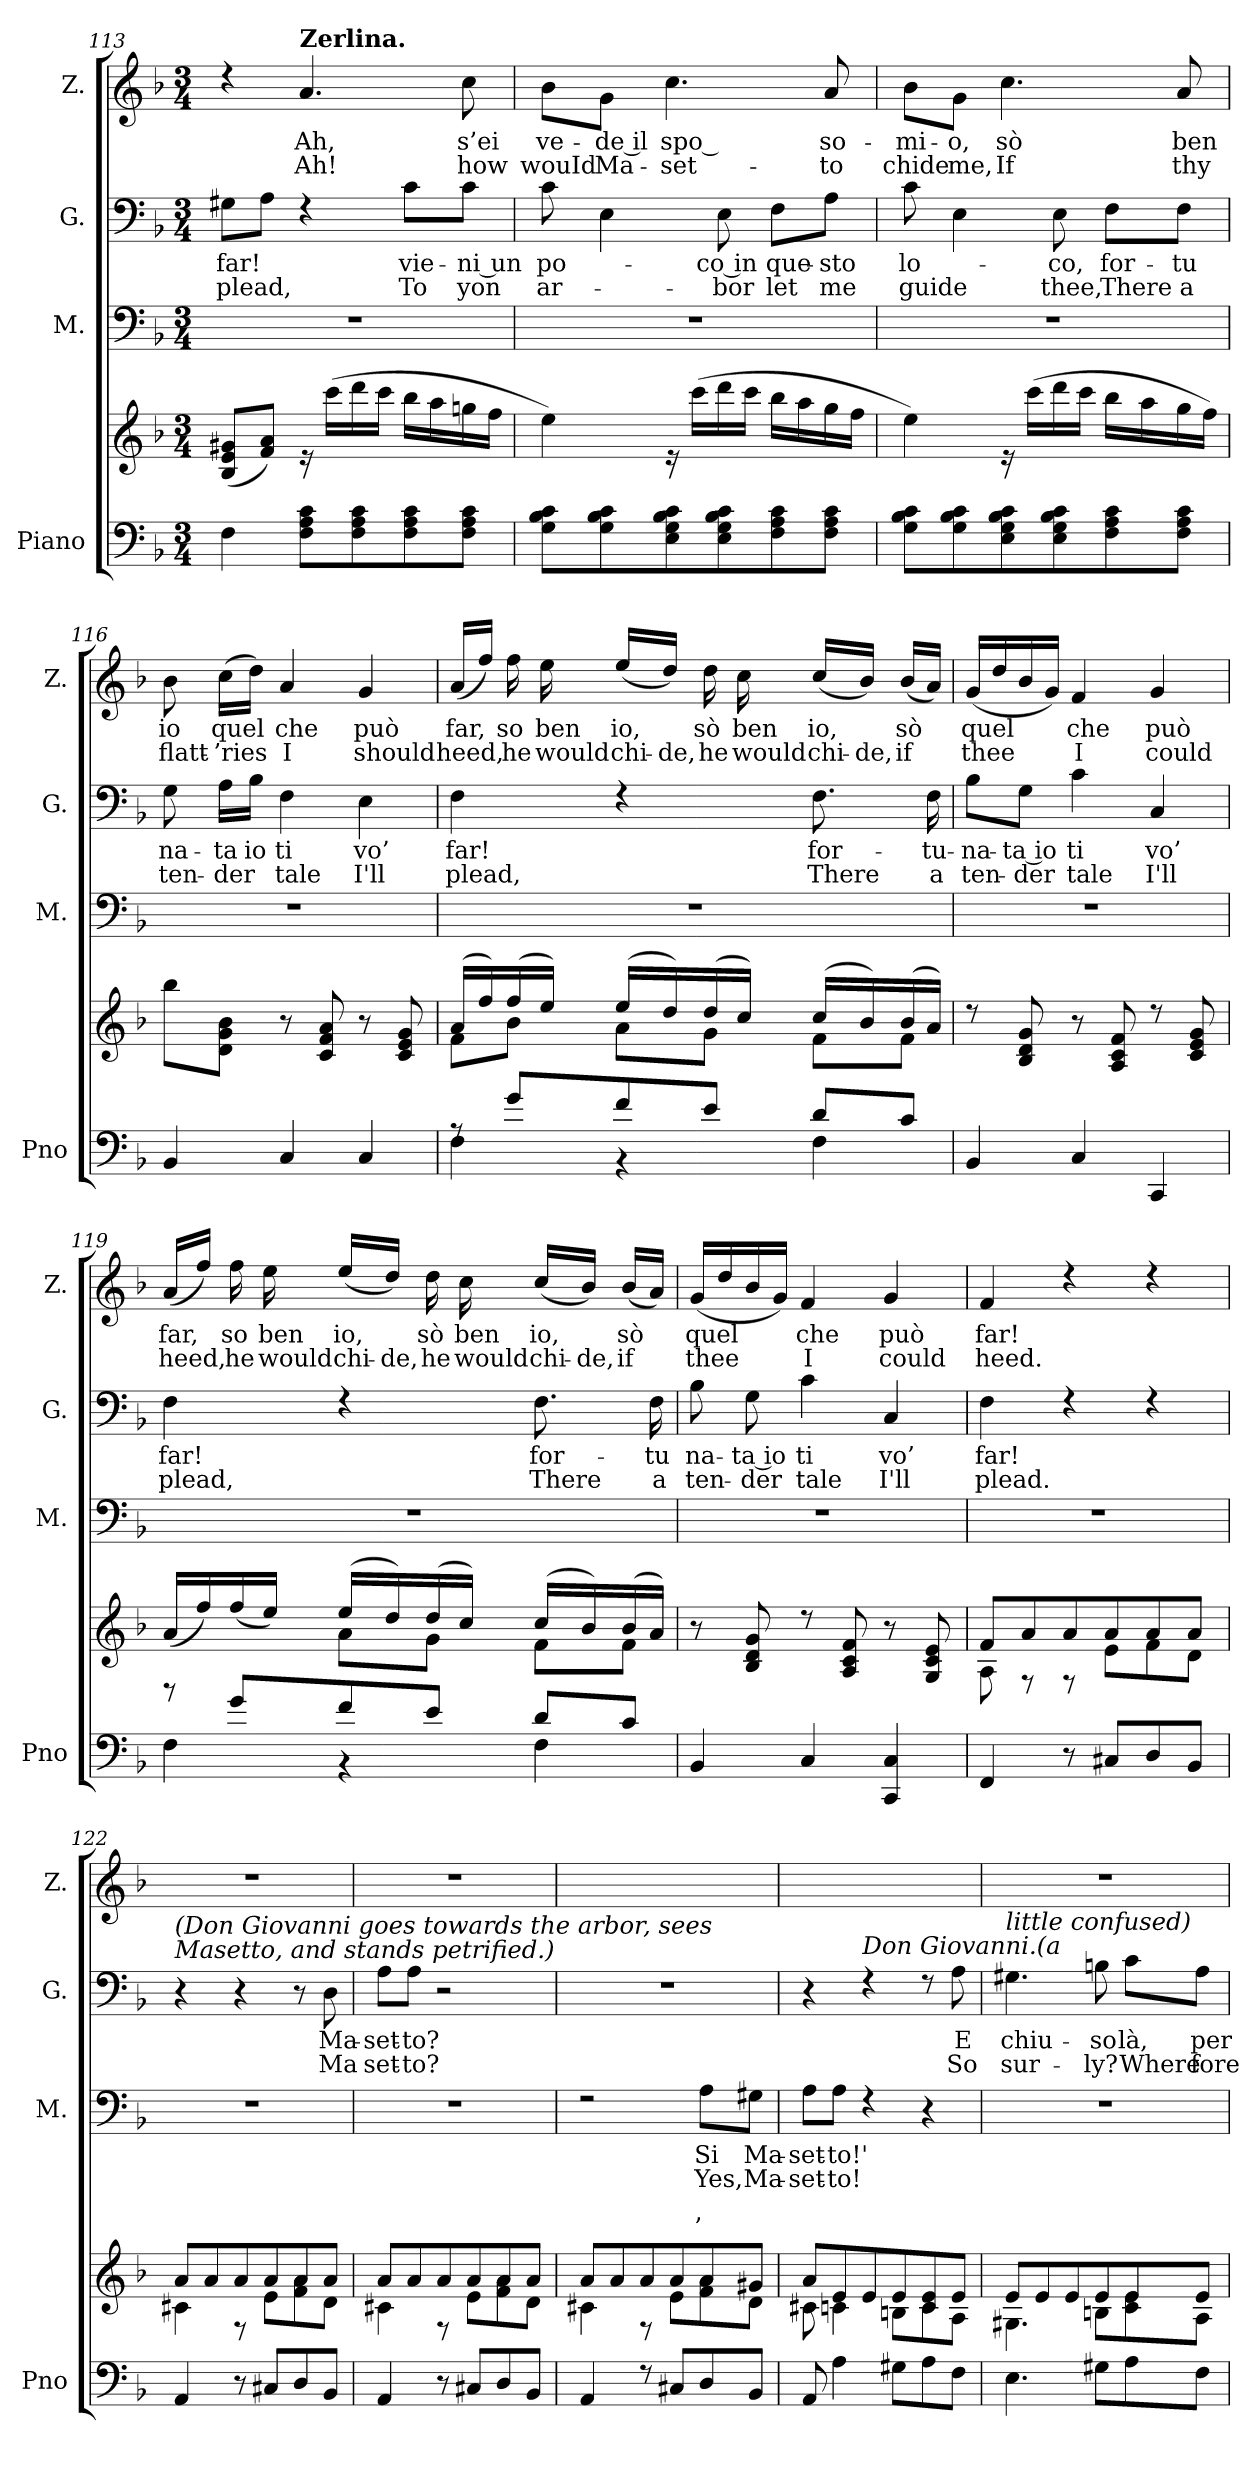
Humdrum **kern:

**kern	**kern	**kern	**text	**text	**text	**text	**kern	**text	**text	**kern	**text	**text
*part4	*part4	*part3	*part3	*part3	*part3	*part3	*part2	*part2	*part2	*part1	*part1	*part1
*staff5	*staff4	*staff3	*staff3	*staff3	*staff3	*staff3	*staff2	*staff2	*staff2	*staff1	*staff1	*staff1
*I"Piano	*	*I"M.	*	*	*	*	*I"G.	*	*	*I"Z.	*	*
*I'Pno	*	*I'M.	*	*	*	*	*I'G.	*	*	*I'Z.	*	*
!!LO:PB:g=z
*clefF4	*clefG2	*clefF4	*	*	*	*	*clefF4	*	*	*clefG2	*	*
*k[b-]	*k[b-]	*k[b-]	*	*	*	*	*k[b-]	*	*	*k[b-]	*	*
*M3/4	*M3/4	*M3/4	*	*	*	*	*M3/4	*	*	*M3/4	*	*
=113	=113	=113	=113	=113	=113	=113	=113	=113	=113	=113	=113	=113
!	!	!	!	!	!	!	!	!LO:LY:b	!LO:LY:b	!	!	!
4F\	(<8B-/ 8e/ 8g#X/L	2.r	.	.	.	.	8G#X\L	far!	plead,	4rdd	.	.
.	8f/ 8a/J)	.	.	.	.	.	8A\J	.	.	.	.	.
!	!	!	!	!	!	!	!	!	!	!LO:TX:a:B:t=Zerlina.	!	!
!	!	!	!	!	!	!	!	!	!	!	!LO:LY:b	!LO:LY:b
8F\ 8A\ 8c\L	16re	.	.	.	.	.	4rF	.	.	4.a/	Ah,	Ah!
.	(>16ccc\LL	.	.	.	.	.	.	.	.	.	.	.
8F\ 8A\ 8c\	16ddd\	.	.	.	.	.	.	.	.	.	.	.
.	16ccc\JJ	.	.	.	.	.	.	.	.	.	.	.
!	!	!	!	!	!	!	!	!LO:LY:b	!LO:LY:b	!	!	!
8F\ 8A\ 8c\	16bb-\LL	.	.	.	.	.	8c\L	vie -	To	.	.	.
.	16aa\	.	.	.	.	.	.	.	.	.	.	.
!	!	!	!	!	!	!	!	!LO:LY:b	!LO:LY:b	!	!LO:LY:b	!LO:LY:b
8F\ 8A\ 8c\J	16ggn\	.	.	.	.	.	8c\J	ni un	yon	8cc\	s’ei	how
.	16ff\JJ	.	.	.	.	.	.	.	.	.	.	.
=114	=114	=114	=114	=114	=114	=114	=114	=114	=114	=114	=114	=114
!	!	!	!	!	!	!	!	!LO:LY:b	!LO:LY:b	!	!LO:LY:b	!LO:LY:b
8G\ 8B-\ 8c\L	4ee\)	2.r	.	.	.	.	8c\	po-	ar-	8b-\L	ve -	wouId
!	!	!	!	!	!	!	!	!	!	!	!LO:LY:b	!LO:LY:b
8G\ 8B-\ 8c\	.	.	.	.	.	.	4E\	.	.	8g\J	de il	Ma-
!	!	!	!	!	!	!	!	!	!	!	!LO:LY:b	!LO:LY:b
8E\ 8G\ 8B-\ 8c\	16re	.	.	.	.	.	.	.	.	4.cc\	spo --	-set-
.	(>16ccc\LL	.	.	.	.	.	.	.	.	.	.	.
!	!	!	!	!	!	!	!	!LO:LY:b	!LO:LY:b	!	!	!
8E\ 8G\ 8B-\ 8c\	16ddd\	.	.	.	.	.	8E\	-co in	-bor	.	.	.
.	16ccc\JJ	.	.	.	.	.	.	.	.	.	.	.
!	!	!	!	!	!	!	!	!LO:LY:b	!LO:LY:b	!	!	!
8F\ 8A\ 8c\	16bb-\LL	.	.	.	.	.	8F\L	que-	let	.	.	.
.	16aa\	.	.	.	.	.	.	.	.	.	.	.
!	!	!	!	!	!	!	!	!LO:LY:b	!LO:LY:b	!	!LO:LY:b	!LO:LY:b
8F\ 8A\ 8c\J	16gg\	.	.	.	.	.	8A\J	-sto	me	8a/	-so-	-to
.	16ff\JJ	.	.	.	.	.	.	.	.	.	.	.
=115	=115	=115	=115	=115	=115	=115	=115	=115	=115	=115	=115	=115
!	!	!	!	!	!	!	!	!LO:LY:b	!LO:LY:b	!	!LO:LY:b	!LO:LY:b
8G\ 8B-\ 8c\L	4ee\)	2.r	.	.	.	.	8c\	lo-	guide	8b-\L	-mi-	chide
!	!	!	!	!	!	!	!	!	!	!	!LO:LY:b	!LO:LY:b
8G\ 8B-\ 8c\	.	.	.	.	.	.	4E\	.	.	8g\J	-o,	me,
!	!	!	!	!	!	!	!	!	!	!	!LO:LY:b	!LO:LY:b
8E\ 8G\ 8B-\ 8c\	16re	.	.	.	.	.	.	.	.	4.cc\	sò	If
.	(>16ccc\LL	.	.	.	.	.	.	.	.	.	.	.
!	!	!	!	!	!	!	!	!LO:LY:b	!LO:LY:b	!	!	!
8E\ 8G\ 8B-\ 8c\	16ddd\	.	.	.	.	.	8E\	-co,	thee,	.	.	.
.	16ccc\JJ	.	.	.	.	.	.	.	.	.	.	.
!	!	!	!	!	!	!	!	!LO:LY:b	!LO:LY:b	!	!	!
8F\ 8A\ 8c\	16bb-\LL	.	.	.	.	.	8F\L	for-	There	.	.	.
.	16aa\	.	.	.	.	.	.	.	.	.	.	.
!	!	!	!	!	!	!	!	!LO:LY:b	!LO:LY:b	!	!LO:LY:b	!LO:LY:b
8F\ 8A\ 8c\J	16gg\	.	.	.	.	.	8F\J	-tu	a	8a/	ben	thy
.	16ff\JJ)	.	.	.	.	.	.	.	.	.	.	.
!!LO:PB:g=z
=116	=116	=116	=116	=116	=116	=116	=116	=116	=116	=116	=116	=116
!	!	!	!	!	!	!	!	!LO:LY:b	!LO:LY:b	!	!LO:LY:b	!LO:LY:b
4BB-/	8bb-\L	2.r	.	.	.	.	8G\	na-	ten-	8b-\	io	ﬂatt-
!	!	!	!	!	!	!	!	!LO:LY:b	!LO:LY:b	!	!LO:LY:b	!LO:LY:b
.	8d\ 8g\ 8b-\J	.	.	.	.	.	16A\LL	ta	-der	(>16cc\LL	quel	-’ries
!	!	!	!	!	!	!	!	!LO:LY:b	!	!	!	!
.	.	.	.	.	.	.	16B-\JJ	io	.	16dd\JJ)	.	.
!	!	!	!	!	!	!	!	!LO:LY:b	!LO:LY:b	!	!LO:LY:b	!LO:LY:b
4C/	8r	.	.	.	.	.	4F\	ti	tale	4a/	che	I
.	8c/ 8f/ 8a/	.	.	.	.	.	.	.	.	.	.	.
!	!	!	!	!	!	!	!	!LO:LY:b	!LO:LY:b	!	!LO:LY:b	!LO:LY:b
4C/	8r	.	.	.	.	.	4E\	vo’	I'll	4g/	può	should
.	8c/ 8e/ 8g/	.	.	.	.	.	.	.	.	.	.	.
=117	=117	=117	=117	=117	=117	=117	=117	=117	=117	=117	=117	=117
*^	*^	*	*	*	*	*	*	*	*	*	*	*
!	!	!	!	!	!	!	!	!	!	!LO:LY:b	!LO:LY:b	!	!LO:LY:b	!LO:LY:b
8rA	4F\	(>16a/LL	8f\L	2.r	.	.	.	.	4F\	far!	plead,	(>16a/LL	far,	heed,
.	.	16ff/)	.	.	.	.	.	.	.	.	.	16ff/JJ)	.	.
!	!	!	!	!	!	!	!	!	!	!	!	!	!LO:LY:b	!LO:LY:b
8g/L	.	(>16ff/	8b-\J	.	.	.	.	.	.	.	.	16ff\	so	he
!	!	!	!	!	!	!	!	!	!	!	!	!	!LO:LY:b	!LO:LY:b
.	.	16ee/JJ)	.	.	.	.	.	.	.	.	.	16ee\	ben	would
!	!	!	!	!	!	!	!	!	!	!	!	!	!LO:LY:b	!LO:LY:b
8f/	4r	(>16ee/LL	8a\L	.	.	.	.	.	4rF	.	.	(>16ee/LL	-io,	chi-
!	!	!	!	!	!	!	!	!	!	!	!	!	!	!LO:LY:b
.	.	16dd/)	.	.	.	.	.	.	.	.	.	16dd/JJ)	.	-de,
!	!	!	!	!	!	!	!	!	!	!	!	!	!LO:LY:b	!LO:LY:b
8e/J	.	(>16dd/	8g\J	.	.	.	.	.	.	.	.	16dd\	sò	he
!	!	!	!	!	!	!	!	!	!	!	!	!	!LO:LY:b	!LO:LY:b
.	.	16cc/JJ)	.	.	.	.	.	.	.	.	.	16cc\	ben	would
!	!	!	!	!	!	!	!	!	!	!LO:LY:b	!LO:LY:b	!	!LO:LY:b	!LO:LY:b
8d/L	4F\	(>16cc/LL	8f\L	.	.	.	.	.	8.F\	for-	There	(>16cc/LL	io,	chi-
!	!	!	!	!	!	!	!	!	!	!	!	!	!	!LO:LY:b
.	.	16b-/)	.	.	.	.	.	.	.	.	.	16b-/JJ)	.	-de,
!	!	!	!	!	!	!	!	!	!	!	!	!	!LO:LY:b	!LO:LY:b
8c/J	.	(>16b-/	8f\J	.	.	.	.	.	.	.	.	(<16b-/LL	sò	if
!	!	!	!	!	!	!	!	!	!	!LO:LY:b	!LO:LY:b	!	!	!
.	.	16a/JJ)	.	.	.	.	.	.	16F\	-tu-	a	16a/JJ)	.	.
*v	*v	*	*	*	*	*	*	*	*	*	*	*	*	*
*	*v	*v	*	*	*	*	*	*	*	*	*	*	*
=118	=118	=118	=118	=118	=118	=118	=118	=118	=118	=118	=118	=118
!	!	!	!	!	!	!	!	!LO:LY:b	!LO:LY:b	!	!LO:LY:b	!LO:LY:b
4BB-/	8rdd	2.r	.	.	.	.	8B-\L	-na-	ten-	(<16g/LL	quel	thee
.	.	.	.	.	.	.	.	.	.	16dd/	.	.
!	!	!	!	!	!	!	!	!LO:LY:b	!LO:LY:b	!	!	!
.	8B-/ 8d/ 8g/	.	.	.	.	.	8G\J	-ta io	-der	16b-/	.	.
.	.	.	.	.	.	.	.	.	.	16g/JJ)	.	.
!	!	!	!	!	!	!	!	!LO:LY:b	!LO:LY:b	!	!LO:LY:b	!LO:LY:b
4C/	8r	.	.	.	.	.	4c\	ti	tale	4f/	che	I
.	8A/ 8c/ 8f/	.	.	.	.	.	.	.	.	.	.	.
!	!	!	!	!	!	!	!	!LO:LY:b	!LO:LY:b	!	!LO:LY:b	!LO:LY:b
4CC/	8rdd	.	.	.	.	.	4C/	vo’	I'll	4g/	può	could
.	8c/ 8e/ 8g/	.	.	.	.	.	.	.	.	.	.	.
!!LO:LB:g=z
=119	=119	=119	=119	=119	=119	=119	=119	=119	=119	=119	=119	=119
*^	*^	*	*	*	*	*	*	*	*	*	*	*
!	!	!	!	!	!	!	!	!	!	!LO:LY:b	!LO:LY:b	!	!LO:LY:b	!LO:LY:b
8rb	4F\	(>16a/LL	4ryy	2.r	.	.	.	.	4F\	-far!	plead,	(>16a/LL	far,	heed,
.	.	16ff/)	.	.	.	.	.	.	.	.	.	16ff/JJ)	.	.
!	!	!	!	!	!	!	!	!	!	!	!	!	!LO:LY:b	!LO:LY:b
8g/L	.	(>16ff/	.	.	.	.	.	.	.	.	.	16ff\	so	he
!	!	!	!	!	!	!	!	!	!	!	!	!	!LO:LY:b	!LO:LY:b
.	.	16ee/JJ)	.	.	.	.	.	.	.	.	.	16ee\	ben	would
!	!	!	!	!	!	!	!	!	!	!	!	!	!LO:LY:b	!LO:LY:b
8f/	4r	(>16ee/LL	8a\L	.	.	.	.	.	4rF	.	.	(>16ee/LL	-io,	chi-
!	!	!	!	!	!	!	!	!	!	!	!	!	!	!LO:LY:b
.	.	16dd/)	.	.	.	.	.	.	.	.	.	16dd/JJ)	.	-de,
!	!	!	!	!	!	!	!	!	!	!	!	!	!LO:LY:b	!LO:LY:b
8e/J	.	(>16dd/	8g\J	.	.	.	.	.	.	.	.	16dd\	sò	he
!	!	!	!	!	!	!	!	!	!	!	!	!	!LO:LY:b	!LO:LY:b
.	.	16cc/JJ)	.	.	.	.	.	.	.	.	.	16cc\	ben	would
!	!	!	!	!	!	!	!	!	!	!LO:LY:b	!LO:LY:b	!	!LO:LY:b	!LO:LY:b
8d/L	4F\	(>16cc/LL	8f\L	.	.	.	.	.	8.F\	for-	There	(>16cc/LL	io,	chi-
!	!	!	!	!	!	!	!	!	!	!	!	!	!	!LO:LY:b
.	.	16b-/)	.	.	.	.	.	.	.	.	.	16b-/JJ)	.	-de,
!	!	!	!	!	!	!	!	!	!	!	!	!	!LO:LY:b	!LO:LY:b
8c/J	.	(>16b-/	8f\J	.	.	.	.	.	.	.	.	(<16b-/LL	sò	if
!	!	!	!	!	!	!	!	!	!	!LO:LY:b	!LO:LY:b	!	!	!
.	.	16a/JJ)	.	.	.	.	.	.	16F\	tu	a	16a/JJ)	.	.
*v	*v	*	*	*	*	*	*	*	*	*	*	*	*	*
*	*v	*v	*	*	*	*	*	*	*	*	*	*	*
=120	=120	=120	=120	=120	=120	=120	=120	=120	=120	=120	=120	=120
!	!	!	!	!	!	!	!	!LO:LY:b	!LO:LY:b	!	!LO:LY:b	!LO:LY:b
4BB-/	8r	2.r	.	.	.	.	8B-\	na-	ten-	(<16g/LL	quel	thee
.	.	.	.	.	.	.	.	.	.	16dd/	.	.
!	!	!	!	!	!	!	!	!LO:LY:b	!LO:LY:b	!	!	!
.	8B-/ 8d/ 8g/	.	.	.	.	.	8G\	-ta io	-der	16b-/	.	.
.	.	.	.	.	.	.	.	.	.	16g/JJ)	.	.
!	!	!	!	!	!	!	!	!LO:LY:b	!LO:LY:b	!	!LO:LY:b	!LO:LY:b
4C/	8rdd	.	.	.	.	.	4c\	ti	tale	4f/	che	I
.	8A/ 8c/ 8f/	.	.	.	.	.	.	.	.	.	.	.
!	!	!	!	!	!	!	!	!LO:LY:b	!LO:LY:b	!	!LO:LY:b	!LO:LY:b
4CC/ 4C/	8r	.	.	.	.	.	4C/	vo’	I'll	4g/	può	could
.	8G/ 8c/ 8e/	.	.	.	.	.	.	.	.	.	.	.
=121	=121	=121	=121	=121	=121	=121	=121	=121	=121	=121	=121	=121
*	*^	*	*	*	*	*	*	*	*	*	*	*
!	!	!	!	!	!	!	!	!	!LO:LY:b	!LO:LY:b	!	!LO:LY:b	!LO:LY:b
4FF/	8f/L	8A\	2.r	.	.	.	.	4F\	far!	plead.	4f/	far!	heed.
.	8a/	8rF	.	.	.	.	.	.	.	.	.	.	.
8r	8a/	8rF	.	.	.	.	.	4rF	.	.	4rdd	.	.
8C#X/L	8a/	8e\L	.	.	.	.	.	.	.	.	.	.	.
8D/	8a/	8f\	.	.	.	.	.	4rF	.	.	4rdd	.	.
8BB-/J	8a/J	8d\J	.	.	.	.	.	.	.	.	.	.	.
!!LO:LB:g=z
=122	=122	=122	=122	=122	=122	=122	=122	=122	=122	=122	=122	=122	=122
!	!	!	!	!	!	!	!	!LO:TX:a:i:t=Masetto, and stands petrified.)	!	!	!	!	!
!	!	!	!	!	!	!	!	!LO:TX:a:i:t=(Don Giovanni goes towards the arbor, sees	!	!	!	!	!
4AA/	8a/L	4c#X\	2.r	.	.	.	.	4r	.	.	2.r	.	.
.	8a/	.	.	.	.	.	.	.	.	.	.	.	.
8r	8a/	8rF	.	.	.	.	.	4r	.	.	.	.	.
8C#X/L	8a/	8e\L	.	.	.	.	.	.	.	.	.	.	.
8D/	8a/	8f\ 8a\	.	.	.	.	.	8r	.	.	.	.	.
!	!	!	!	!	!	!	!	!	!LO:LY:b	!LO:LY:b	!	!	!
8BB-/J	8a/J	8d\J	.	.	.	.	.	8D\	Ma-	-Ma	.	.	.
=123	=123	=123	=123	=123	=123	=123	=123	=123	=123	=123	=123	=123	=123
!	!	!	!	!	!	!	!	!	!LO:LY:b	!LO:LY:b	!	!	!
4AA/	8a/L	4c#X\	2.r	.	.	.	.	8A\L	-set-	set-	2.r	.	.
!	!	!	!	!	!	!	!	!	!LO:LY:b	!LO:LY:b	!	!	!
.	8a/	.	.	.	.	.	.	8A\J	-to?	-to?	.	.	.
8r	8a/	8rF	.	.	.	.	.	2r	.	.	.	.	.
8C#X/L	8a/	8e\L	.	.	.	.	.	.	.	.	.	.	.
8D/	8a/	8f\ 8a\	.	.	.	.	.	.	.	.	.	.	.
8BB-/J	8a/J	8d\J	.	.	.	.	.	.	.	.	.	.	.
=124	=124	=124	=124	=124	=124	=124	=124	=124	=124	=124	=124	=124	=124
4AA/	8a/L	4c#X\	2rF	.	.	.	.	2.r	.	.	2.ryy	.	.
.	8a/	.	.	.	.	.	.	.	.	.	.	.	.
8rF	8a/	8rF	.	.	.	.	.	.	.	.	.	.	.
8C#X/L	8a/	8e\L	.	.	.	.	.	.	.	.	.	.	.
!	!	!	!	!LO:LY:b	!LO:LY:b	!	!LO:LY:b	!	!	!	!	!	!
8D/	8a/	8f\ 8a\	8A\L	Si	Yes,	.	’	.	.	.	.	.	.
!	!	!	!	!LO:LY:b	!LO:LY:b	!	!	!	!	!	!	!	!
8BB-/J	8g#X/J	8d\J	8G#X\J	Ma-	Ma-	.	.	.	.	.	.	.	.
=125	=125	=125	=125	=125	=125	=125	=125	=125	=125	=125	=125	=125	=125
!	!	!	!	!LO:LY:b	!LO:LY:b	!	!	!	!	!	!	!	!
8AA/	8a/L	8c#X\	8A\L	-set-	-set-	.	.	4r	.	.	2.ryy	.	.
!	!	!	!	!LO:LY:b	!LO:LY:b	!	!	!	!	!	!	!	!
4A\	8e/	4cn\	8A\J	-to!'	-to!	.	.	.	.	.	.	.	.
!	!	!	!	!	!	!	!	!LO:TX:a:i:t=Don Giovanni.(a	!	!	!	!	!
.	8e/	.	4rF	.	.	.	.	4rF	.	.	.	.	.
8G#X\L	8e/	8Bn\L	.	.	.	.	.	.	.	.	.	.	.
8A\	8c/ 8e/	8c\	4r	.	.	.	.	8rF	.	.	.	.	.
!	!	!	!	!	!	!	!	!	!LO:LY:b	!LO:LY:b	!	!	!
8F\J	8e/J	8A\J	.	.	.	.	.	8A\	E	So	.	.	.
!!LO:LB:g=z
=126	=126	=126	=126	=126	=126	=126	=126	=126	=126	=126	=126	=126	=126
!	!	!	!	!	!	!	!	!LO:TX:a:i:t=little confused)	!	!	!	!	!
!	!	!	!	!	!	!	!	!	!LO:LY:b	!LO:LY:b	!	!	!
4.E\	8e/L	4.G#X\	2.r	.	.	.	.	4.G#X\	chiu-	sur-	2.r	.	.
.	8e/	.	.	.	.	.	.	.	.	.	.	.	.
.	8e/	.	.	.	.	.	.	.	.	.	.	.	.
!	!	!	!	!	!	!	!	!	!LO:LY:b	!LO:LY:b	!	!	!
8G#X\L	8e/	8Bn\L	.	.	.	.	.	8Bn\	-so	-ly?	.	.	.
!	!	!	!	!	!	!	!	!	!LO:LY:b	!LO:LY:b	!	!	!
8A\	8e/	8c\ 8e\	.	.	.	.	.	8c\L	là,	Where	.	.	.
!	!	!	!	!	!	!	!	!	!LO:LY:b	!LO:LY:b	!	!	!
8F\J	8e/J	8A\J	.	.	.	.	.	8A\J	per-	fore	.	.	.
*	*v	*v	*	*	*	*	*	*	*	*	*	*	*
=	=	=	=	=	=	=	=	=	=	=	=	=
*-	*-	*-	*-	*-	*-	*-	*-	*-	*-	*-	*-	*-
